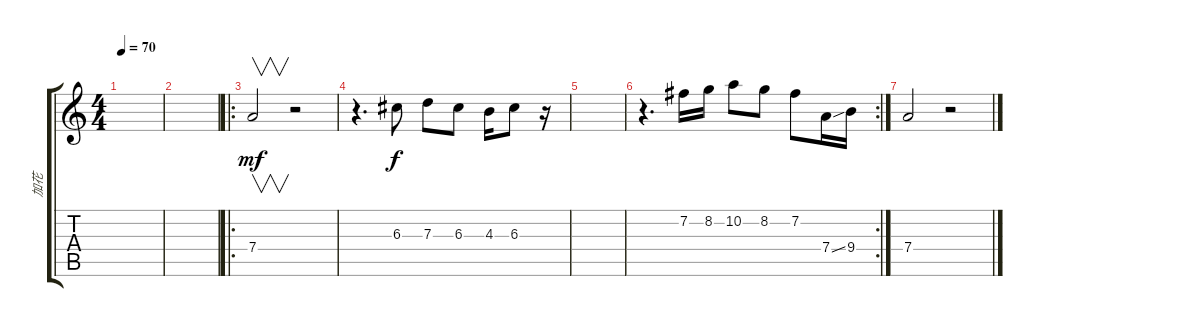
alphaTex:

\track ("加花" "加花") {instrument distortionguitar}
\staff {score tabs}
\tuning (E4 B3 G3 D3 A2 E2) {hide}
\ts (4 4)
\tempo 70
\clef g2
\ks c
|
|
\ro
7.4.2{v dy mf} r.2 |
r.4{d} 6.3.8{dy f} 7.3.8 6.3.8 4.3.16 6.3.8 r.16 |
|
\rc 2
r.4{d} 7.2.16 8.2.16 10.2.8 8.2.8 7.2.8 7.4{ss}.16 9.4.16 |
7.4.2 r.2
